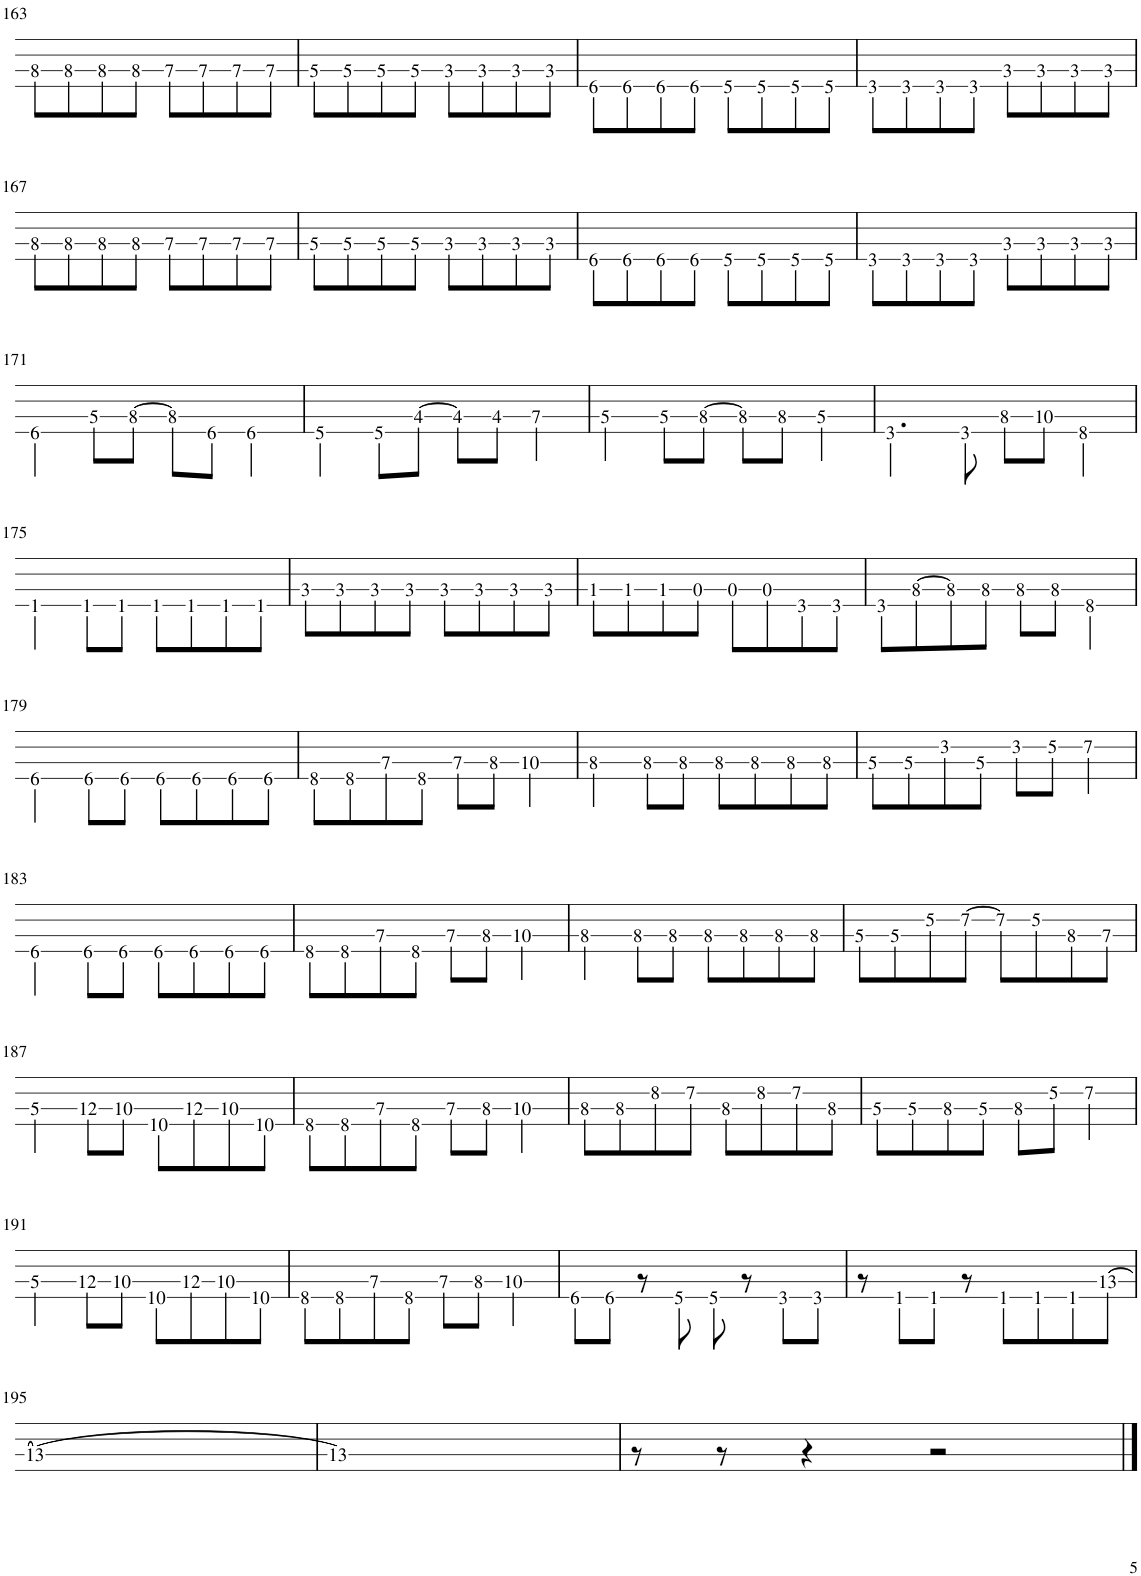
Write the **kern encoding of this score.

**kern
*part1
*staff1
*I"Electric Bass
*I'El. B.
!!LO:PB:g=z
*
*Trd7c12
*k[]
*M4/4
=163
8F\L
8F\
8F\
8F\J
8E\L
8E\
8E\
8E\J
=164
8D\L
8D\
8D\
8D\J
8C\L
8C\
8C\
8C\J
=165
8BB-\L
8BB-\
8BB-\
8BB-\J
8AA\L
8AA\
8AA\
8AA\J
=166
8GG\L
8GG\
8GG\
8GG\J
8C\L
8C\
8C\
8C\J
!!LO:LB:g=z
=167
8F\L
8F\
8F\
8F\J
8E\L
8E\
8E\
8E\J
=168
8D\L
8D\
8D\
8D\J
8C\L
8C\
8C\
8C\J
=169
8BB-\L
8BB-\
8BB-\
8BB-\J
8AA\L
8AA\
8AA\
8AA\J
=170
8GG\L
8GG\
8GG\
8GG\J
8C\L
8C\
8C\
8C\J
!!LO:LB:g=z
=171
4BB-\
8D\L
[8F\J
8F\L]
8BB-\J
4BB-\
=172
4AA\
8AA\L
[8C#\J
8C#\L]
8C#\J
4E\
=173
4D\
8D\L
[8F\J
8F\L]
8F\J
4D\
=174
4.GG\
8GG\
8F\L
8G\J
4C\
!!LO:LB:g=z
=175
4FF\
8FF\L
8FF\J
8FF\L
8FF\
8FF\
8FF\J
=176
8C\L
8C\
8C\
8C\J
8C\L
8C\
8C\
8C\J
=177
8BB-\L
8AA#\
8BB-\
8AA\J
8AA\L
8AA\
8GG\
8GG\J
=178
8GG\L
[8F\
8F\]
8F\J
8F\L
8F\J
4C\
!!LO:LB:g=z
=179
4BB-\
8BB-\L
8BB-\J
8BB-\L
8BB-\
8BB-\
8BB-\J
=180
8C\L
8C\
8E\
8C\J
8E\L
8F\J
4G\
=181
4F\
8F\L
8F\J
8F\L
8F\
8F\
8F\J
=182
8D\L
8D\
8F\
8D\J
8F\L
8G\J
4A\
!!LO:LB:g=z
=183
4BB-\
8BB-\L
8BB-\J
8BB-\L
8BB-\
8BB-\
8BB-\J
=184
8C\L
8C\
8E\
8C\J
8E\L
8F\J
4G\
=185
4F\
8F\L
8F\J
8F\L
8F\
8F\
8F\J
=186
8D\L
8D\
8G\
[8A\J
8A\L]
8G\
8F\
8E\J
!!LO:LB:g=z
=187
4D\
8A\L
8G\J
8D\L
8A\
8G\
8D\J
=188
8C\L
8C\
8E\
8C\J
8E\L
8F\J
4G\
=189
8F\L
8F\
8B-\
8A\J
8F\L
8B-\
8A\
8F\J
=190
8D\L
8D\
8F\
8D\J
8F\L
8G\J
4A\
!!LO:LB:g=z
=191
4D\
8A\L
8G\J
8D\L
8A\
8G\
8D\J
=192
8C\L
8C\
8E\
8C\J
8E\L
8F\J
4G\
=193
8BB-\L
8BB-\J
8r
8AA\
8AA\
8r
8GG\L
8GG\J
=194
8r
8FF\L
8FF\J
8r
8FF\L
8FF\
8FF\
[8B-\J
!!LO:LB:g=z
=195
1B-_
=196
1B-]
=197
8r
8r
4r
2r
==
*-
